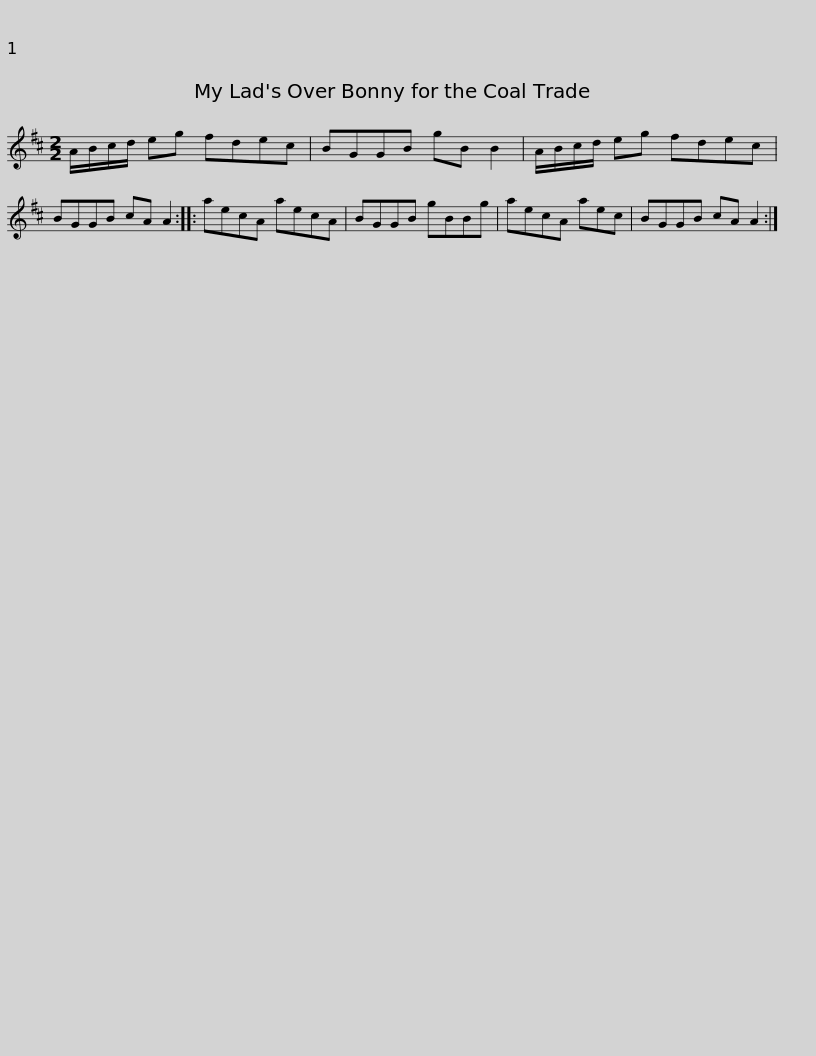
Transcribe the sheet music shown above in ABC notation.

X:1
L:1/8
M:2/2
I:linebreak $
K:D
V:1 treble
V:1
 A/B/c/d/ eg fdec | BGGB gB B2 | A/B/c/d/ eg fdec | BGGB cA A2 :: aecA aecA |$ %5
 BGGB gBBg | aecA aec | BGGB cA A2 :| %8
